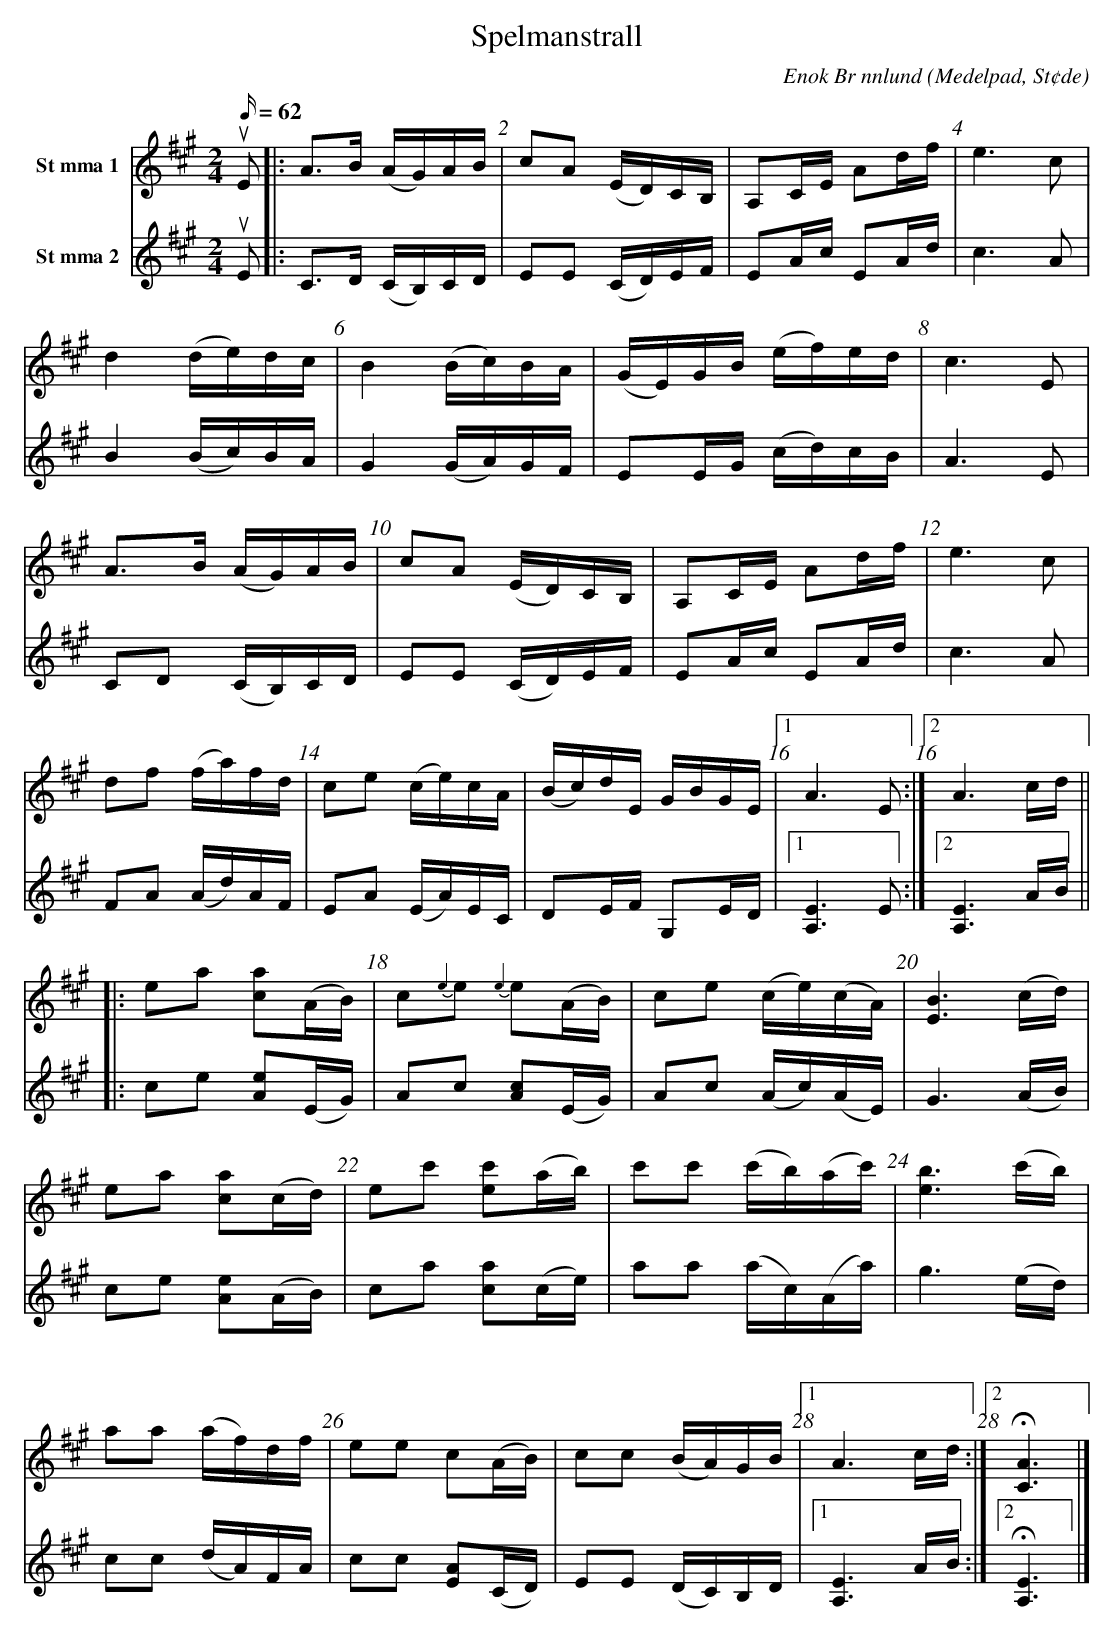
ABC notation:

X:1
T: Spelmanstrall
M: 2/4
L: 1/16
C: Enok Br nnlund
O: Medelpad, St¢de
Q: 62
V:1 name="St mma 1"
V:2 name="St mma 2"
K: A
[V:1] uE2 \
[V:2] uE2 \
[V:1]|: A3B     (AG)AB    | c2A2         (ED)CB,  | A,2CE   A2df     | e6     c2   |
[V:2]|: C3D     (CB,)CD   | E2E2         (CD)EF   | E2Ac    E2Ad     | c6     A2   |
[V:1]   d4      (de)dc    | B4           (Bc)BA   | (GE)GB (ef)ed    | c6     E2   |
[V:2]   B4      (Bc)BA    | G4           (GA)GF   | E2EG   (cd)cB    | A6     E2   |
[V:1]   A3B     (AG)AB    | c2A2         (ED)CB,  | A,2CE   A2df     | e6     c2   |
[V:2]   C2D2    (CB,)CD   | E2E2         (CD)EF   | E2Ac    E2Ad     | c6     A2   |
[V:1]   d2f2    (fa)fd    | c2e2         (ce)cA   | (Bc)dE  GBGE     |1 A6    E2  :|2 A6    cd ||
[V:2]   F2A2    (Ad)AF    | E2A2         (EA)EC   | D2EF    G,2ED    |1[A,E]6 E2  :|2[A,E]6 AB ||
[V:1]|: e2a2   [ca]2(AB) | c2{e2}e2 {e2}  e2(AB)| c2e2   (ce)(cA)  | [EB]6 (cd)  |
[V:2]|: c2e2   [Ae]2(EG) | A2c2    [Ac]2(EG) | A2c2   (Ac)(AE)  | G6    (AB)  |
[V:1]   e2a2   [ca]2(cd) | e2c'2     [ec']2(ab)| c'2c'2 (c'b)(ac')| [eb]6 (c'b) |
[V:2]   c2e2   [Ae]2(AB) | c2a2     [ca]2(ce) | a2a2   (ac)(Aa)  | g6    (ed)  |
[V:1]   a2a2    (af)df    | e2e2         c2(AB)   | c2c2   (BA)GB    |1A6     cd  :|2H[CA]6 |]
[V:2]   c2c2    (dA)FA    | c2c2        [EA]2(CD) | E2E2   (DC)B,D   |1[A,E]6 AB  :|2H[A,E]6|]
